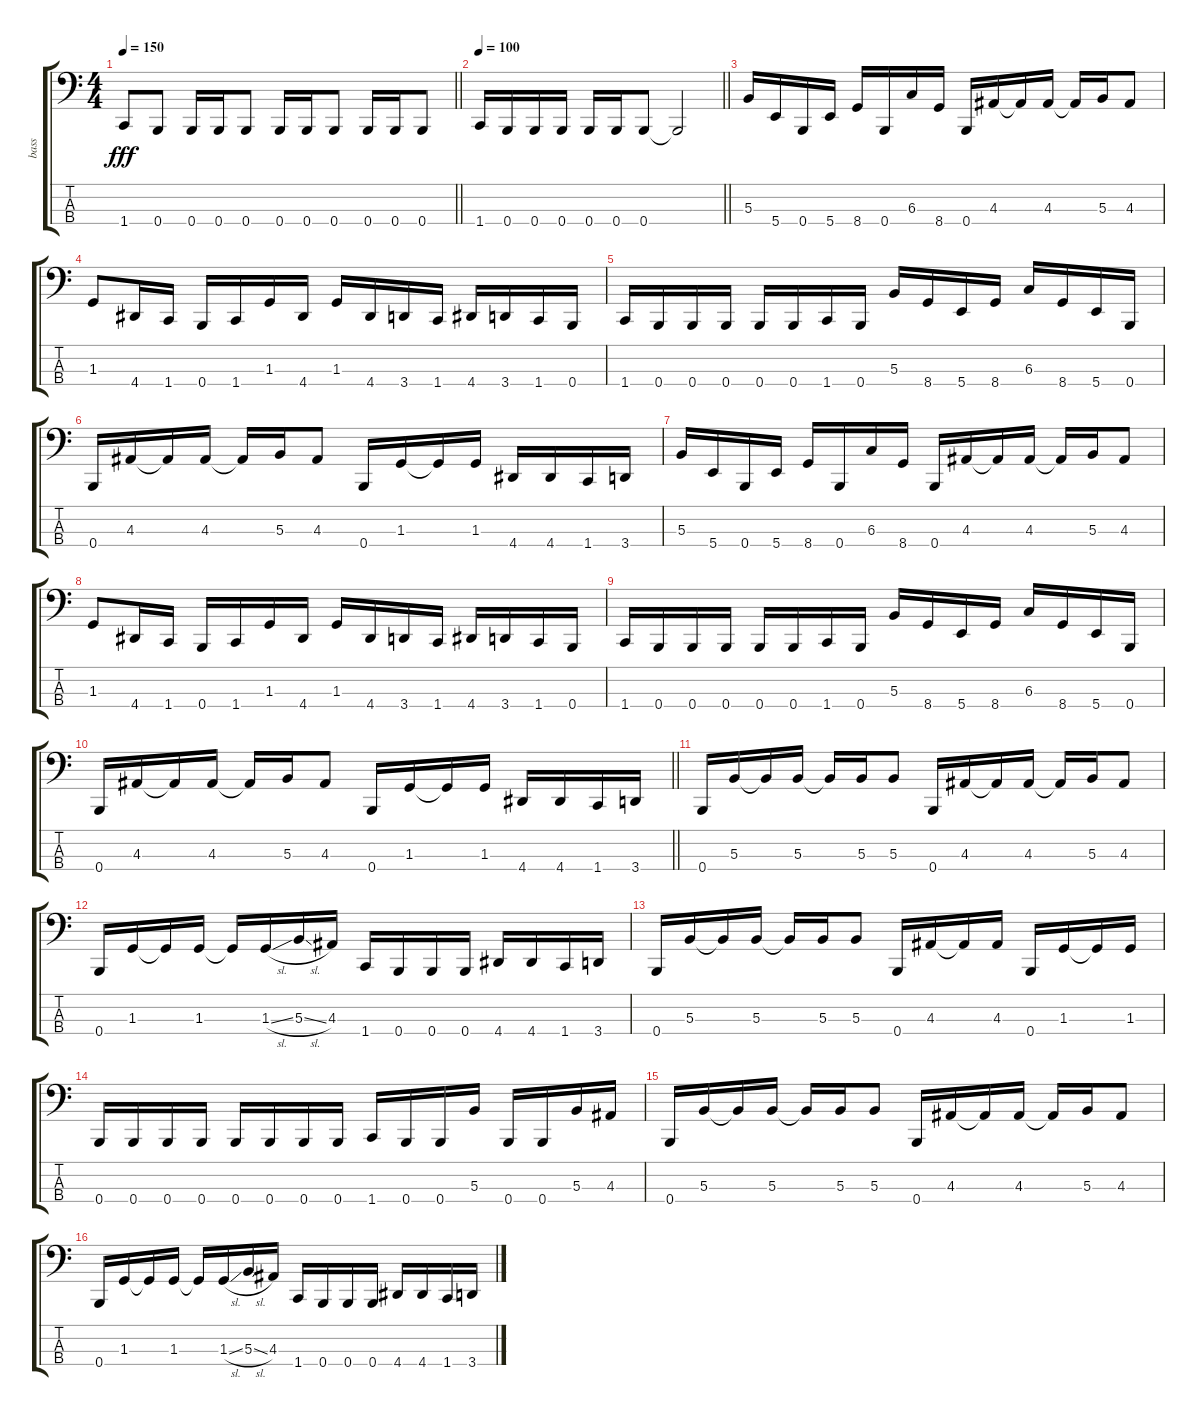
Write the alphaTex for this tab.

\track ("bass" "bass") {instrument electricbasspick}
\staff {score tabs}
\tuning (E2 B1 Gb1 B0) {hide}
\ts (4 4)
\tempo 150
\clef f4
\barLineRight lightlight
\ks c
1.4.8{dy fff} 0.4.8 0.4.16 0.4.16 0.4.8 0.4.16 0.4.16 0.4.8 0.4.16 0.4.16 0.4.8 |
\section ("" "")
\tempo 100
\barLineRight lightlight
1.4.16 0.4.16 0.4.16 0.4.16 0.4.16 0.4.16 0.4.8 0.4{t}.2 |
\section ("" "")
5.3.16 5.4.16 0.4.16 5.4.16 8.4.16 0.4.16 6.3.16 8.4.16 0.4.16 4.3.16 4.3{t}.16 4.3.16 4.3{t}.16 5.3.16 4.3.8 |
1.3.8 4.4.16 1.4.16 0.4.16 1.4.16 1.3.16 4.4.16 1.3.16 4.4.16 3.4.16 1.4.16 4.4.16 3.4.16 1.4.16 0.4.16 |
1.4.16 0.4.16 0.4.16 0.4.16 0.4.16 0.4.16 1.4.16 0.4.16 5.3.16 8.4.16 5.4.16 8.4.16 6.3.16 8.4.16 5.4.16 0.4.16 |
0.4.16 4.3.16 4.3{t}.16 4.3.16 4.3{t}.16 5.3.16 4.3.8 0.4.16 1.3.16 1.3{t}.16 1.3.16 4.4.16 4.4.16 1.4.16 3.4.16 |
5.3.16 5.4.16 0.4.16 5.4.16 8.4.16 0.4.16 6.3.16 8.4.16 0.4.16 4.3.16 4.3{t}.16 4.3.16 4.3{t}.16 5.3.16 4.3.8 |
1.3.8 4.4.16 1.4.16 0.4.16 1.4.16 1.3.16 4.4.16 1.3.16 4.4.16 3.4.16 1.4.16 4.4.16 3.4.16 1.4.16 0.4.16 |
1.4.16 0.4.16 0.4.16 0.4.16 0.4.16 0.4.16 1.4.16 0.4.16 5.3.16 8.4.16 5.4.16 8.4.16 6.3.16 8.4.16 5.4.16 0.4.16 |
\barLineRight lightlight
0.4.16 4.3.16 4.3{t}.16 4.3.16 4.3{t}.16 5.3.16 4.3.8 0.4.16 1.3.16 1.3{t}.16 1.3.16 4.4.16 4.4.16 1.4.16 3.4.16 |
\section ("" "")
0.4.16 5.3.16 5.3{t}.16 5.3.16 5.3{t}.16 5.3.16 5.3.8 0.4.16 4.3.16 4.3{t}.16 4.3.16 4.3{t}.16 5.3.16 4.3.8 |
0.4.16 1.3.16 1.3{t}.16 1.3.16 1.3{t}.16 1.3{sl}.16 5.3{sl}.16 4.3.16 1.4.16 0.4.16 0.4.16 0.4.16 4.4.16 4.4.16 1.4.16 3.4.16 |
0.4.16 5.3.16 5.3{t}.16 5.3.16 5.3{t}.16 5.3.16 5.3.8 0.4.16 4.3.16 4.3{t}.16 4.3.16 0.4.16 1.3.16 1.3{t}.16 1.3.16 |
0.4.16 0.4.16 0.4.16 0.4.16 0.4.16 0.4.16 0.4.16 0.4.16 1.4.16 0.4.16 0.4.16 5.3.16 0.4.16 0.4.16 5.3.16 4.3.16 |
0.4.16 5.3.16 5.3{t}.16 5.3.16 5.3{t}.16 5.3.16 5.3.8 0.4.16 4.3.16 4.3{t}.16 4.3.16 4.3{t}.16 5.3.16 4.3.8 |
0.4.16 1.3.16 1.3{t}.16 1.3.16 1.3{t}.16 1.3{sl}.16 5.3{sl}.16 4.3.16 1.4.16 0.4.16 0.4.16 0.4.16 4.4.16 4.4.16 1.4.16 3.4.16
